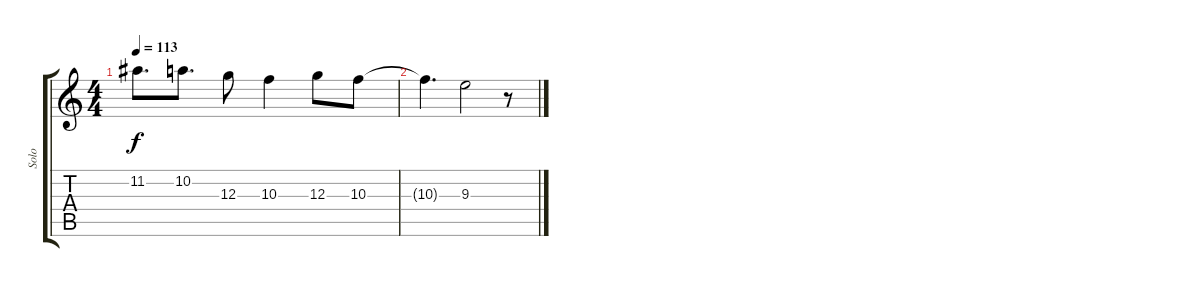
\track ("Solo" "Solo") {instrument overdrivenguitar}
\staff {score tabs}
\tuning (E4 B3 G3 D3 A2 E2) {hide}
\ts (4 4)
\tempo 113
\clef g2
\ks c
11.2.8{d dy f} 10.2.8{d} 12.3.8 10.3.4 12.3.8 10.3.8 |
10.3{t}.4{d} 9.3.2 r.8
